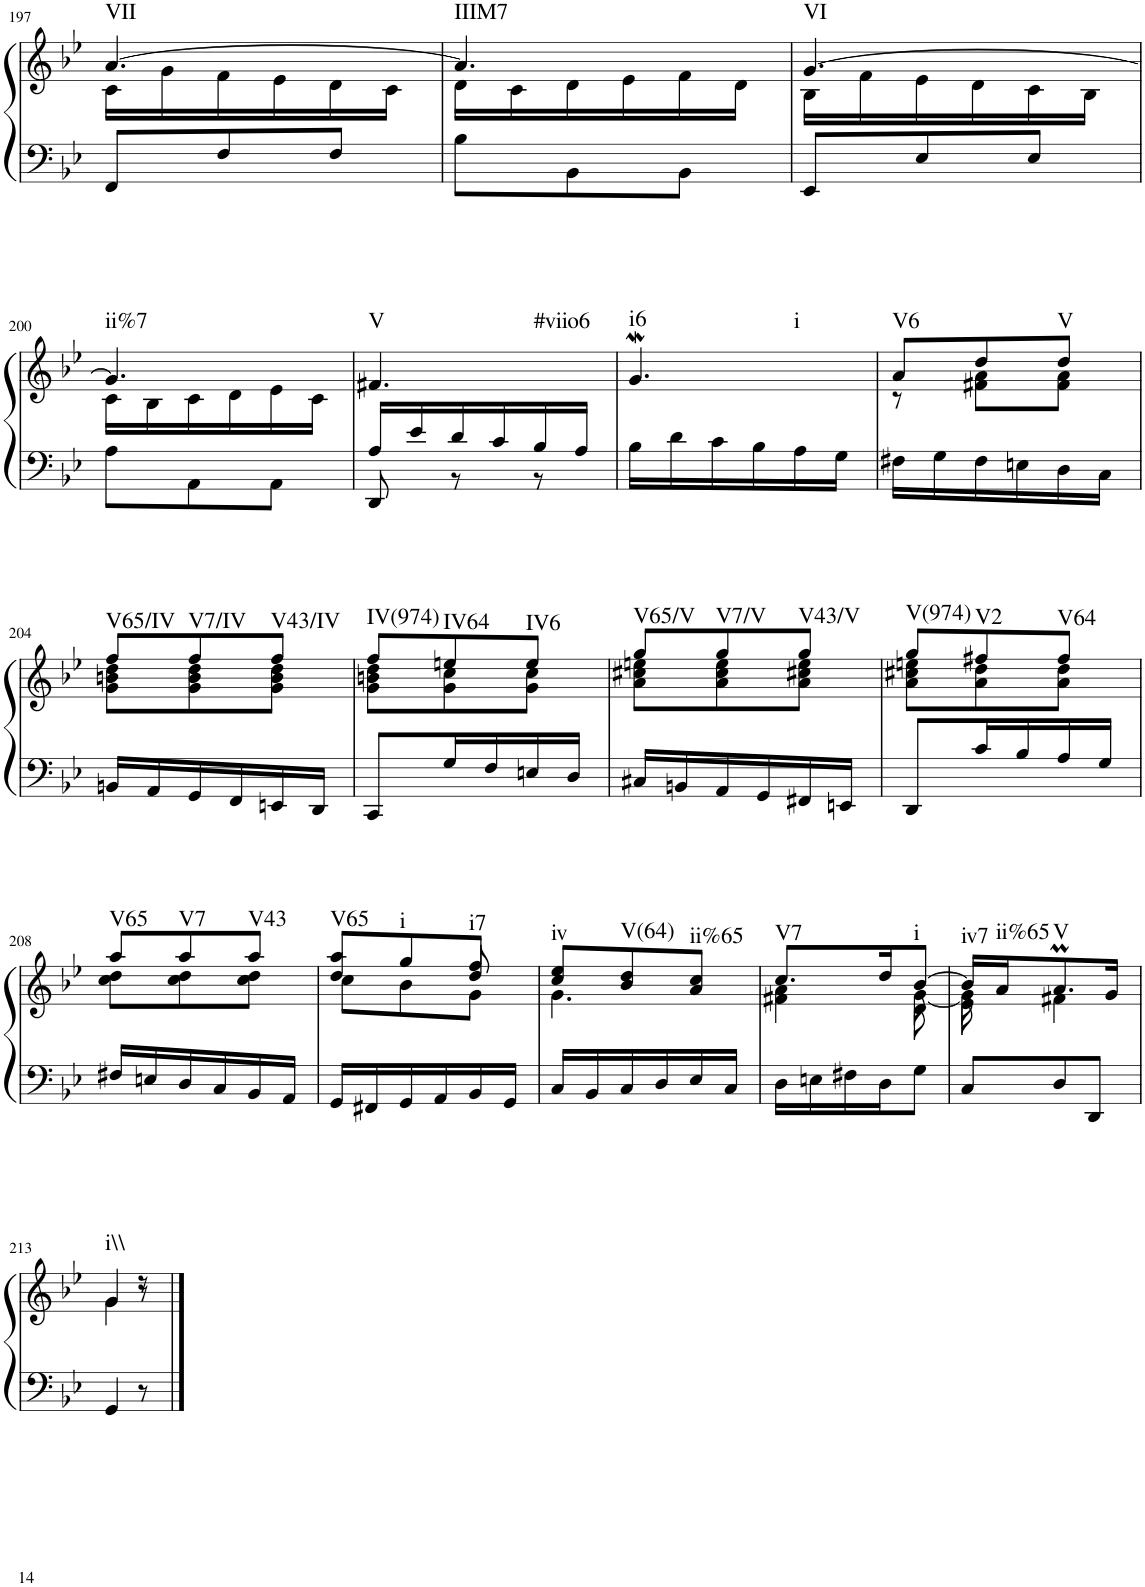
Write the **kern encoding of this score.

**kern	**kern	**harte
*part1	*part1	*part1
*staff2	*staff1	*
*I"unbenannt1	*	*
!!LO:PB:g=z
*clefG2	*clefG2	*
*k[b-e-]	*k[b-e-]	*
*M3/8	*M3/8	*
=197	=197	=197
*	*^	*
!	!	!	!LO:H:kt=VII
8FF/L	[4.a/	16c\LL	N
.	.	16g\	.
8F/	.	16f\	.
.	.	16e-\	.
8F/J	.	16d\	.
.	.	16c\JJ	.
=198	=198	=198	=198
!	!	!	!LO:H:kt=IIIM7
8B-\L	4.a/]	16d\LL	N
.	.	16c\	.
8BB-\	.	16d\	.
.	.	16e-\	.
8BB-\J	.	16f\	.
.	.	16d\JJ	.
=199	=199	=199	=199
!	!	!	!LO:H:kt=VI
8EE-/L	[4.g/	16B-\LL	N
.	.	16f\	.
8E-/	.	16e-\	.
.	.	16d\	.
8E-/J	.	16c\	.
.	.	16B-\JJ	.
!!LO:LB:g=z	!!
=200	=200	=200	=200
!	!	!	!LO:H:kt=ii%7
8A\L	4.g/]	16c\LL	N
.	.	16B-\	.
8AA\	.	16c\	.
.	.	16d\	.
8AA\J	.	16e-\	.
.	.	16c\JJ	.
=201	=201	=201	=201
*^	*	*	*
!	!	!	!	!LO:H:n=1:kt=V
!	!	!	!	!LO:H:n=2:kt=#viio6
*	*	*v	*v	*
16A/LL	8DD/	4.f#X/	N N
16e-/	.	.	.
16d/	8r	.	.
16c/	.	.	.
16B-/	8r	.	.
16A/JJ	.	.	.
*v	*v	*	*
=202	=202	=202
!	!	!LO:H:n=1:kt=i6
!	!	!LO:H:n=2:kt=i
16B-\LL	4.gW/	N N
16d\	.	.
16c\	.	.
16B-\	.	.
16A\	.	.
16G\JJ	.	.
=203	=203	=203
*	*^	*
!	!	!	!LO:H:kt=V6
16F#X\LL	8a/L	8r	N
16G\	.	.	.
16F#\	8dd/	8f#X\ 8a\L	.
16En\	.	.	.
!	!	!	!LO:H:kt=V
16D\	8dd/J	8f#\ 8a\J	N
16C\JJ	.	.	.
!!LO:LB:g=z	!!
=204	=204	=204	=204
!	!	!	!LO:H:kt=V65/IV
16BBn/LL	8ff/L	8g\ 8bn\ 8dd\L	N
16AA/	.	.	.
!	!	!	!LO:H:kt=V7/IV
16GG/	8ff/	8g\ 8b\ 8dd\	N
16FF/	.	.	.
!	!	!	!LO:H:kt=V43/IV
16EEn/	8ff/J	8g\ 8b\ 8dd\J	N
16DD/JJ	.	.	.
=205	=205	=205	=205
!	!	!	!LO:H:kt=IV(974)
8CC/L	8ff/L	8g\ 8bn\ 8dd\L	N
!	!	!	!LO:H:kt=IV64
16G/L	8een/	8g\ 8cc\	N
16F/	.	.	.
!	!	!	!LO:H:kt=IV6
16En/	8ee/J	8g\ 8cc\J	N
16D/JJ	.	.	.
=206	=206	=206	=206
!	!	!	!LO:H:kt=V65/V
16C#X/LL	8gg/L	8a\ 8cc#X\ 8een\L	N
16BBn/	.	.	.
!	!	!	!LO:H:kt=V7/V
16AA/	8gg/	8a\ 8cc#\ 8ee\	N
16GG/	.	.	.
!	!	!	!LO:H:kt=V43/V
16FF#X/	8gg/J	8a\ 8cc#X\ 8ee\J	N
16EEn/JJ	.	.	.
=207	=207	=207	=207
!	!	!	!LO:H:kt=V(974)
8DD/L	8gg/L	8a\ 8cc#X\ 8een\L	N
!	!	!	!LO:H:kt=V2
16c/L	8ff#X/	8a\ 8dd\	N
16B-/	.	.	.
!	!	!	!LO:H:kt=V64
16A/	8ff#/J	8a\ 8dd\J	N
16G/JJ	.	.	.
!!LO:LB:g=z	!!
=208	=208	=208	=208
!	!	!	!LO:H:kt=V65
16F#X/LL	8aa/L	8cc\ 8dd\L	N
16En/	.	.	.
!	!	!	!LO:H:kt=V7
16D/	8aa/	8cc\ 8dd\	N
16C/	.	.	.
!	!	!	!LO:H:kt=V43
16BB-/	8aa/J	8cc\ 8dd\J	N
16AA/JJ	.	.	.
=209	=209	=209	=209
*	*	*^	*
!	!	!	!	!LO:H:kt=V65
16GG/LL	8aa/L	8cc\L	4dd/	N
16FF#X/	.	.	.	.
!	!	!	!	!LO:H:kt=i
16GG/	8gg/	8b-\	.	N
16AA/	.	.	.	.
!	!	!	!	!LO:H:kt=i7
16BB-/	8ff/J	8g\J	8dd/	N
16GG/JJ	.	.	.	.
*	*	*v	*v	*
=210	=210	=210	=210
!	!	!	!LO:H:kt=iv
16C/LL	8cc/ 8ee-/L	4.g\	N
16BB-/	.	.	.
!	!	!	!LO:H:kt=V(64)
16C/	8b-/ 8dd/	.	N
16D/	.	.	.
!	!	!	!LO:H:kt=ii%65
16E-/	8a/ 8cc/J	.	N
16C/JJ	.	.	.
=211	=211	=211	=211
*	*	*^	*
!	!	!	!	!LO:H:kt=V7
16D\LL	8.cc/L	4f#X\ 4a\	4ryy	N
16En\	.	.	.	.
16F#X\	.	.	.	.
16D\J	16dd/K	.	.	.
!	!	!	!	!LO:H:kt=i
8G\J	[8b-/J	[8g\	8d\	N
=212	=212	=212	=212	=212
!	!	!	!	!LO:H:kt=iv7
8C/L	16b-/LL]	8g\]	8e-\	N
!	!	!	!	!LO:H:kt=ii%65
.	16a/J	.	.	N
!	!	!	!	!LO:H:kt=V
8D/	8.am/	4f#X\	4ryy	N
8DD/J	.	.	.	.
.	16g/Jk	.	.	.
!!LO:LB:g=z	!!	!!
=213	=213	=213	=213	=213
!	!	!	!	!LO:H:kt=i\\
4GG/	4g/	4g\	4ryy	N
8r	8r	8ryy	8r	.
*	*v	*v	*v	*
==	==	==
*-	*-	*-
